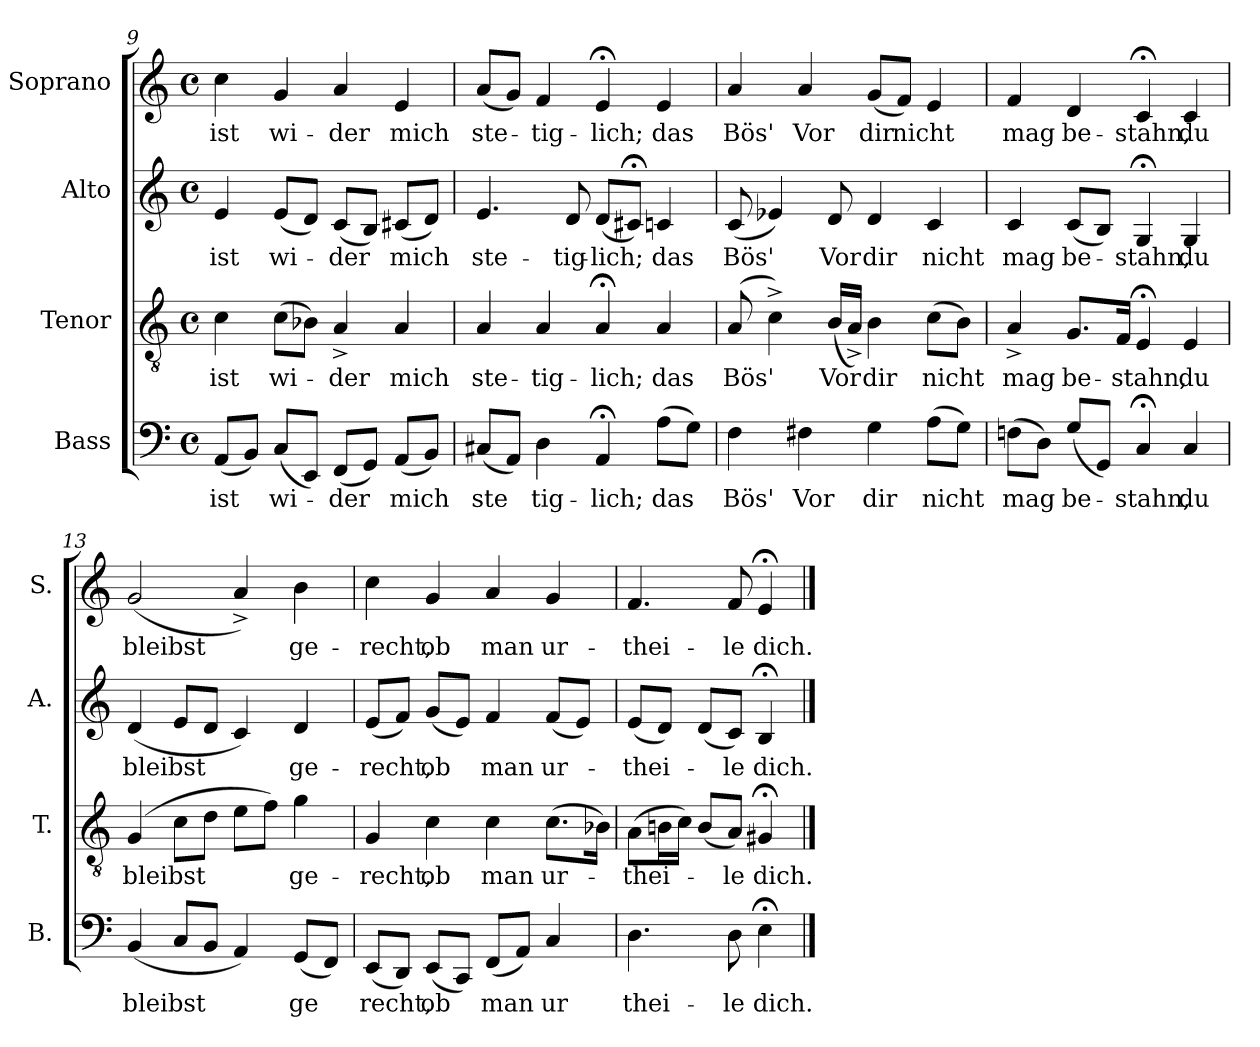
**kern	**text	**kern	**text	**kern	**text	**kern	**text
*part4	*part4	*part3	*part3	*part2	*part2	*part1	*part1
*staff4	*staff4	*staff3	*staff3	*staff2	*staff2	*staff1	*staff1
*I"Bass	*	*I"Tenor	*	*I"Alto	*	*I"Soprano	*
*I'B.	*	*I'T.	*	*I'A.	*	*I'S.	*
*clefF4	*	*clefGv2	*	*clefG2	*	*clefG2	*
*k[]	*	*k[]	*	*k[]	*	*k[]	*
*C:	*	*C:	*	*C:	*	*C:	*
*M4/4	*	*M4/4	*	*M4/4	*	*M4/4	*
*met(c)	*	*met(c)	*	*met(c)	*	*met(c)	*
=9	=9	=9	=9	=9	=9	=9	=9
!	!LO:LY:b	!	!LO:LY:b	!	!LO:LY:b	!	!LO:LY:b
(<8AA/L	ist	4c\	ist	4e/	ist	4cc\	ist
8BB/J)	.	.	.	.	.	.	.
!	!LO:LY:b	!	!LO:LY:b	!	!LO:LY:b	!	!LO:LY:b
(<8C/L	wi-	(>8c\L	wi-	(<8e/L	wi-	4g/	wi-
8EE/J)	.	8B-X\J)	.	8d/J)	.	.	.
!	!LO:LY:b	!	!LO:LY:b	!	!LO:LY:b	!	!LO:LY:b
(<8FF/L	-der	4A^</	-der	(<8c/L	-der	4a/	-der
8GG/J)	.	.	.	8B/J)	.	.	.
!	!LO:LY:b	!	!LO:LY:b	!	!LO:LY:b	!	!LO:LY:b
(<8AA/L	mich	4A/	mich	(<8c#X/L	mich	4e/	mich
8BB/J)	.	.	.	8d/J)	.	.	.
!!LO:PB:g=z
=10	=10	=10	=10	=10	=10	=10	=10
!	!LO:LY:b	!	!LO:LY:b	!	!LO:LY:b	!	!LO:LY:b
(<8C#X/L	ste	4A/	ste-	4.e/	ste-	(<8a/L	ste-
8AA/J)	.	.	.	.	.	8g/J)	.
!	!LO:LY:b	!	!LO:LY:b	!	!	!	!LO:LY:b
4D\	tig-	4A/	-tig-	.	.	4f/	-tig-
!	!	!	!	!	!LO:LY:b	!	!
.	.	.	.	8d/	-tig-	.	.
!	!LO:LY:b	!	!LO:LY:b	!	!LO:LY:b	!	!LO:LY:b
4AA;/	-lich;	4A;/	-lich;	(<8d/L	-lich;	4e;/	-lich;
.	.	.	.	8c#X;/J)	.	.	.
!	!LO:LY:b	!	!LO:LY:b	!	!LO:LY:b	!	!LO:LY:b
(>8A\L	das	4A/	das	4cn/	das	4e/	das
8G\J)	.	.	.	.	.	.	.
=11	=11	=11	=11	=11	=11	=11	=11
!	!LO:LY:b	!	!LO:LY:b	!	!LO:LY:b	!	!LO:LY:b
4F\	Bös'	(8A/	Bös'	(<8c/	Bös'	4a/	Bös'
.	.	4c^>\)	.	4e-X/)	.	.	.
!	!LO:LY:b	!	!	!	!	!	!LO:LY:b
4F#X\	Vor	.	.	.	.	4a/	Vor
!	!	!	!LO:LY:b	!	!LO:LY:b	!	!
.	.	(<16B/LL	Vor	8d/	Vor	.	.
.	.	16A^</JJ)	.	.	.	.	.
!	!LO:LY:b	!	!LO:LY:b	!	!LO:LY:b	!	!LO:LY:b
4G\	dir	4B\	dir	4d/	dir	(<8g/L	dir
!	!	!	!	!	!	!	!LO:LY:b
.	.	.	.	.	.	8f/J)	nicht
!	!LO:LY:b	!	!LO:LY:b	!	!LO:LY:b	!	!
(>8A\L	nicht	(>8c\L	nicht	4c/	nicht	4e/	.
8G\J)	.	8B\J)	.	.	.	.	.
=12	=12	=12	=12	=12	=12	=12	=12
!	!LO:LY:b	!	!LO:LY:b	!	!LO:LY:b	!	!LO:LY:b
(>8Fn\L	mag	4A^</	mag	4c/	mag	4f/	mag
8D\J)	.	.	.	.	.	.	.
!	!LO:LY:b	!	!LO:LY:b	!	!LO:LY:b	!	!LO:LY:b
(<8G/L	be-	8.G/L	be-	(<8c/L	be-	4d/	be-
8GG/J)	.	.	.	8B/J)	.	.	.
!	!	!	!LO:LY:b	!	!	!	!
.	.	16F/Jk	-stahn,	.	.	.	.
!	!LO:LY:b	!	!	!	!LO:LY:b	!	!LO:LY:b
4C;/	-stahn,	4E;/	.	4G;/	-stahn,	4c;/	-stahn,
!	!LO:LY:b	!	!LO:LY:b	!	!LO:LY:b	!	!LO:LY:b
4C/	du	4E/	du	4G/	du	4c/	du
=13	=13	=13	=13	=13	=13	=13	=13
!	!LO:LY:b	!	!LO:LY:b	!	!LO:LY:b	!	!LO:LY:b
(<4BB/	bleibst	(4G/	bleibst	(<4d/	bleibst	(<2g/	bleibst
8C/L	.	8c\L	.	8e/L	.	.	.
8BB/J	.	8d\J	.	8d/J	.	.	.
4AA/)	.	8e\L	.	4c/)	.	4a^</)	.
.	.	8f\J)	.	.	.	.	.
!	!LO:LY:b	!	!LO:LY:b	!	!LO:LY:b	!	!LO:LY:b
(<8GG/L	ge	4g\	ge-	4d/	ge-	4b\	ge-
8FF/J)	.	.	.	.	.	.	.
!!LO:LB:g=z
=14	=14	=14	=14	=14	=14	=14	=14
!	!LO:LY:b	!	!LO:LY:b	!	!LO:LY:b	!	!LO:LY:b
(<8EE/L	recht,	4G/	-recht,	(<8e/L	-recht,	4cc\	-recht,
8DD/J)	.	.	.	8f/J)	.	.	.
!	!LO:LY:b	!	!LO:LY:b	!	!LO:LY:b	!	!LO:LY:b
(<8EE/L	ob	4c\	ob	(<8g/L	ob	4g/	ob
8CC/J)	.	.	.	8e/J)	.	.	.
!	!LO:LY:b	!	!LO:LY:b	!	!LO:LY:b	!	!LO:LY:b
(<8FF/L	man	4c\	man	4f/	man	4a/	man
8AA/J)	.	.	.	.	.	.	.
!	!LO:LY:b	!	!LO:LY:b	!	!LO:LY:b	!	!LO:LY:b
4C/	ur	(>8.c\L	ur-	(<8f/L	ur-	4g/	ur-
.	.	.	.	8e/J)	.	.	.
.	.	16B-X\Jk)	.	.	.	.	.
=15	=15	=15	=15	=15	=15	=15	=15
!	!LO:LY:b	!	!LO:LY:b	!	!LO:LY:b	!	!LO:LY:b
4.D\	thei-	(>8A\L	-thei-	(<8e/L	-thei-	4.f/	-thei-
.	.	16Bn\L	.	8d/J)	.	.	.
.	.	16c\JJ)	.	.	.	.	.
.	.	(<8B/L	.	(<8d/L	.	.	.
!	!LO:LY:b	!	!LO:LY:b	!	!LO:LY:b	!	!LO:LY:b
8D\	-le	8A/J)	-le	8c/J)	-le	8f/	-le
!	!LO:LY:b	!	!LO:LY:b	!	!LO:LY:b	!	!LO:LY:b
4E;<\	dich.	4G#X;/	dich.	4B;/	dich.	4e;/	dich.
==	==	==	==	==	==	==	==
*-	*-	*-	*-	*-	*-	*-	*-
